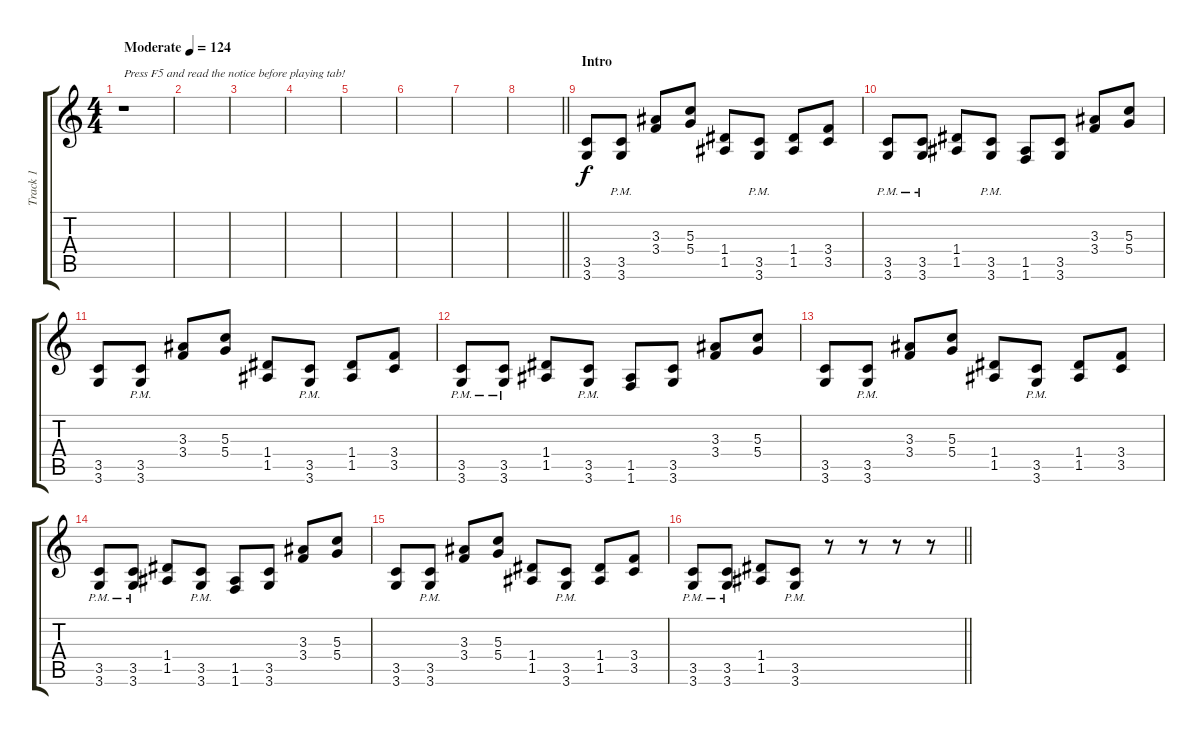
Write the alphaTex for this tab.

\track ("Track 1" "Track 1") {instrument distortionguitar}
\staff {score tabs}
\tuning (E4 B3 G3 D3 A2 E2) {hide}
\ts (4 4)
\tempo (124 "Moderate")
\clef g2
\ks c
r.1{txt "Press F5 and read the notice before playing tab!" dy f instrument distortionguitar} |
|
|
|
|
|
|
\barLineRight lightlight
|
\section ("" "Intro")
(3.5 3.6).8 (3.5{pm} 3.6{pm}).8 (3.3 3.4).8 (5.3 5.4).8 (1.4 1.5).8 (3.5{pm} 3.6{pm}).8 (1.4 1.5).8 (3.4 3.5).8 |
(3.5{pm} 3.6{pm}).8 (3.5{pm} 3.6{pm}).8 (1.4 1.5).8 (3.5{pm} 3.6{pm}).8 (1.5 1.6).8 (3.5 3.6).8 (3.3 3.4).8 (5.3 5.4).8 |
(3.5 3.6).8 (3.5{pm} 3.6{pm}).8 (3.3 3.4).8 (5.3 5.4).8 (1.4 1.5).8 (3.5{pm} 3.6{pm}).8 (1.4 1.5).8 (3.4 3.5).8 |
(3.5{pm} 3.6{pm}).8 (3.5{pm} 3.6{pm}).8 (1.4 1.5).8 (3.5{pm} 3.6{pm}).8 (1.5 1.6).8 (3.5 3.6).8 (3.3 3.4).8 (5.3 5.4).8 |
(3.5 3.6).8 (3.5{pm} 3.6{pm}).8 (3.3 3.4).8 (5.3 5.4).8 (1.4 1.5).8 (3.5{pm} 3.6{pm}).8 (1.4 1.5).8 (3.4 3.5).8 |
(3.5{pm} 3.6{pm}).8 (3.5{pm} 3.6{pm}).8 (1.4 1.5).8 (3.5{pm} 3.6{pm}).8 (1.5 1.6).8 (3.5 3.6).8 (3.3 3.4).8 (5.3 5.4).8 |
(3.5 3.6).8 (3.5{pm} 3.6{pm}).8 (3.3 3.4).8 (5.3 5.4).8 (1.4 1.5).8 (3.5{pm} 3.6{pm}).8 (1.4 1.5).8 (3.4 3.5).8 |
\barLineRight lightlight
(3.5{pm} 3.6{pm}).8 (3.5{pm} 3.6{pm}).8 (1.4 1.5).8 (3.5{pm} 3.6{pm}).8 r.8 r.8 r.8 r.8
